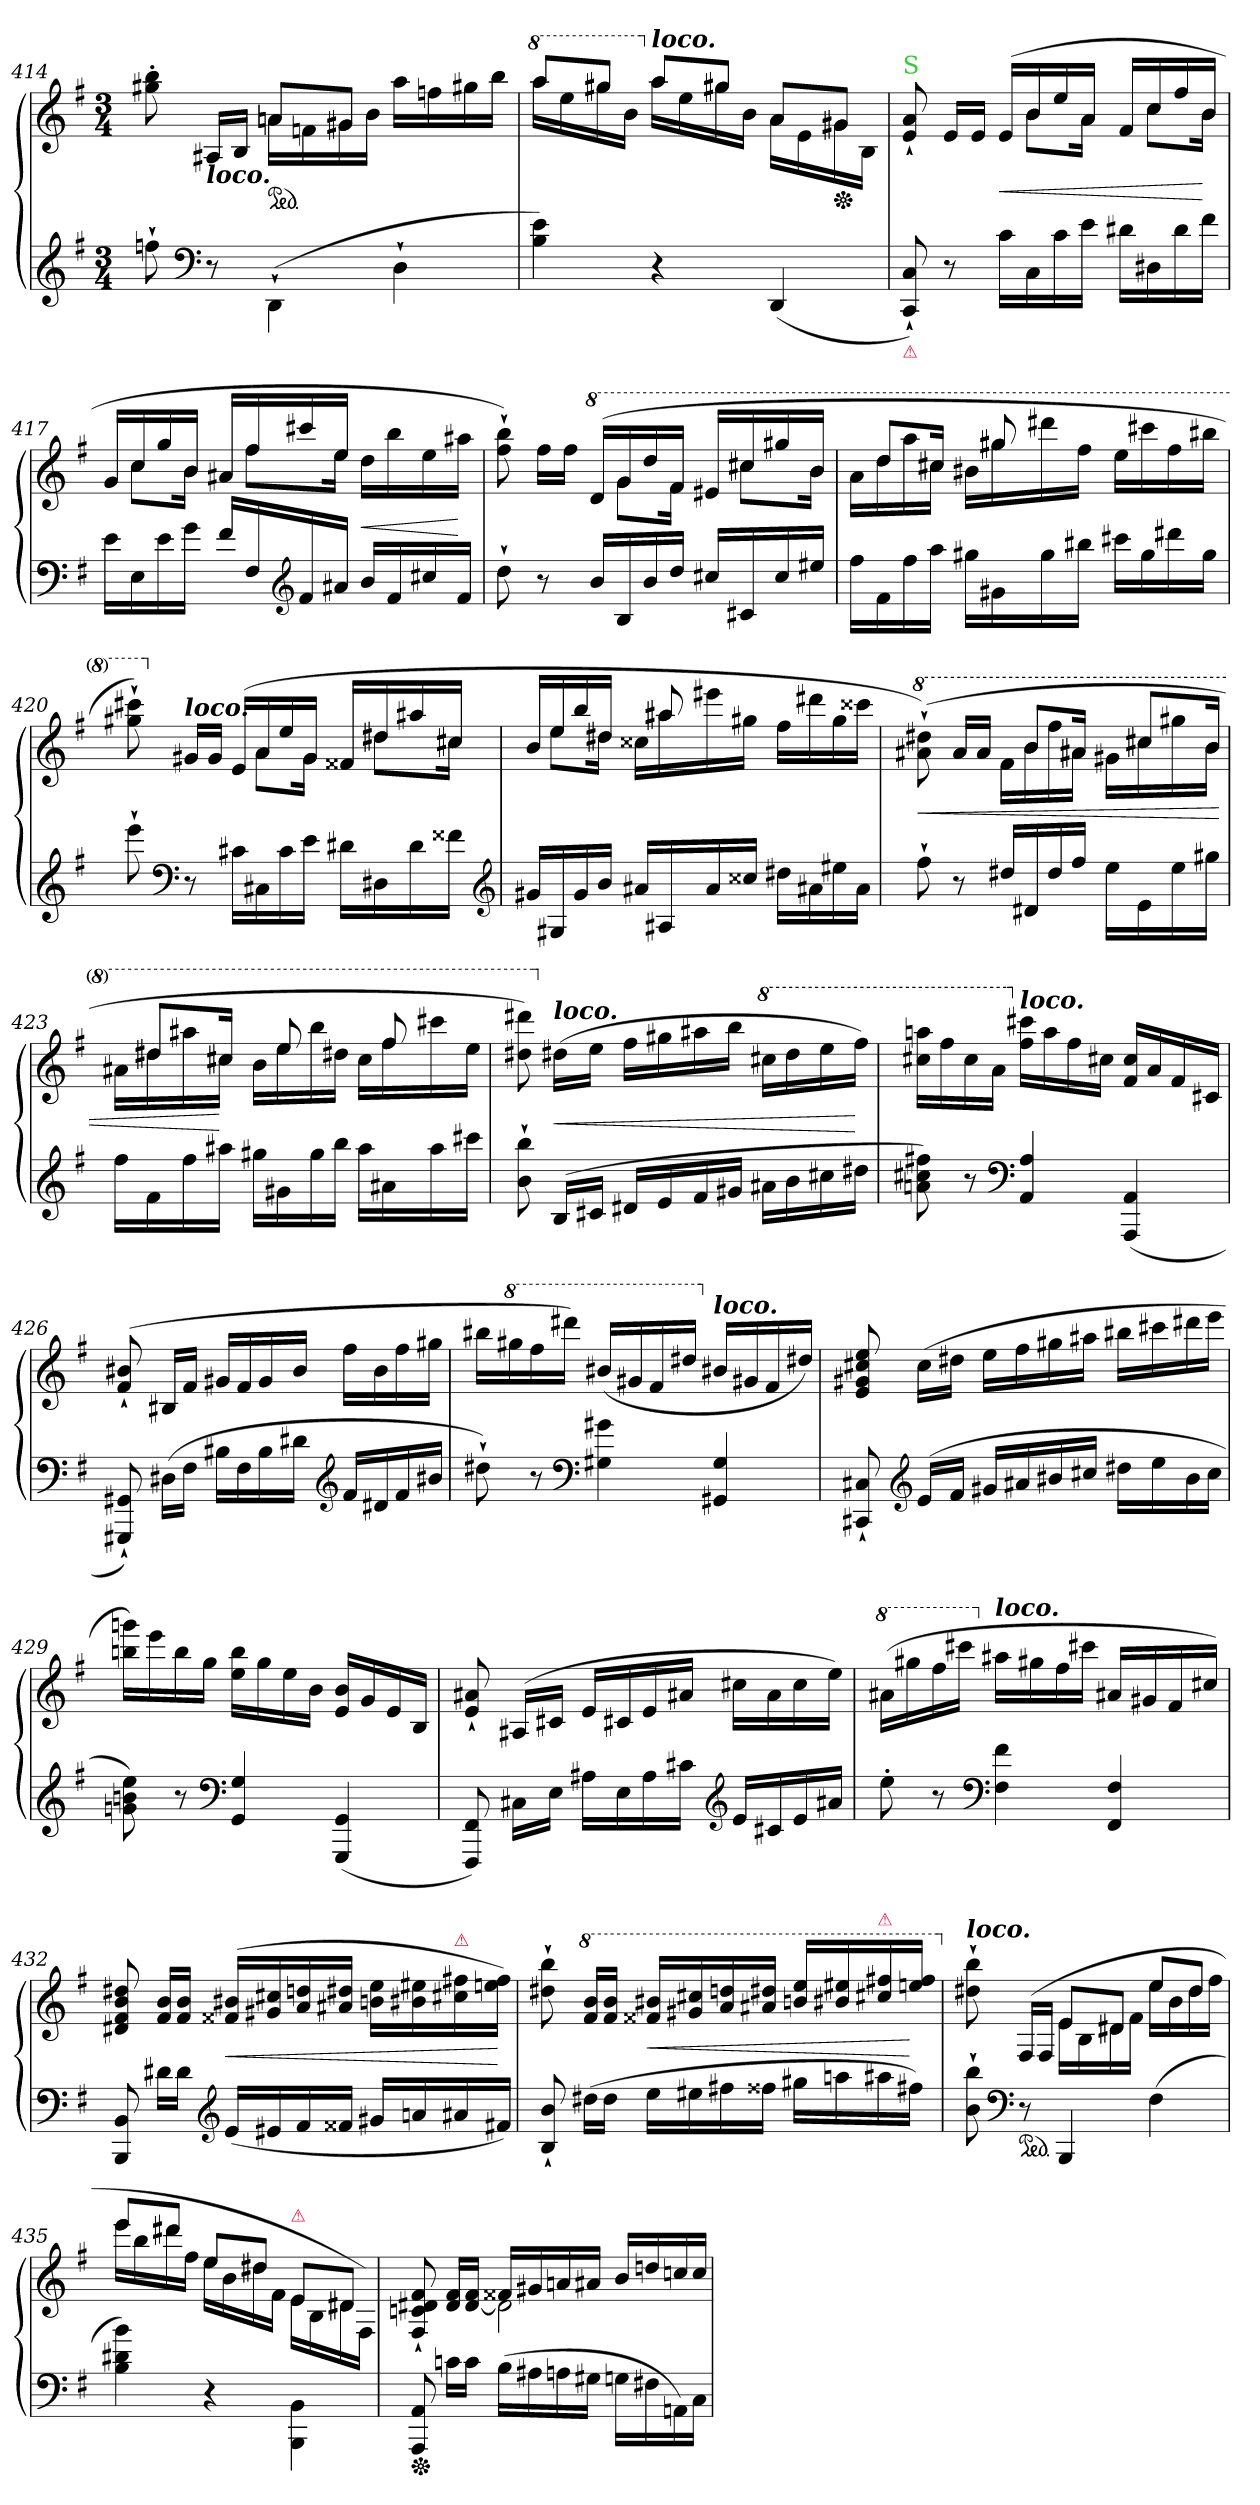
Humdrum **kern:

**kern	**kern	**dynam
*part1	*part1	*part1
*staff2	*staff1	*staff1/2
*clefG2	*clefG2	*
*k[f#]	*k[f#]	*
*M3/4	*M3/4	*
=414	=414	=414
*	*^	*
8ffn`>	8gg#X' 8bb'	8ryy	.
*clefF4	*	*	*
!	!LO:TX:b:Bi:t=loco.	!	!
8r	8ryy	16A#XLL	.
.	.	16B/JJ	.
*	*ped	*	*
(>4DD`>\	8anL	16anLL	.
.	.	16fn	.
.	8g#XJ	16g#X	.
.	.	16bJJ	.
4D`>	4ryy	16aa\LL	.
.	.	16ffn	.
.	.	16gg#X	.
.	.	16bbJJ	.
=415	=415	=415	=415
*	*8va	*	*
4B 4e)	8aaaL	16aaaLL	.
.	.	16eee	.
.	8ggg#XJ	16ggg#X	.
.	.	16bbJJ	.
*	*X8va	*	*
!	!LO:TX:a:Bi:t=loco.	!	!
4r	8aaL	16aaLL	.
.	.	16ee	.
.	8gg#XJ	16gg#X	.
.	.	16bJJ	.
(<4DD	8aL	16aLL	.
.	.	16e	.
*	*Xped	*	*
.	8g#XJ	16g#X	.
.	.	16BJJ	.
=416	=416	=416	=416
!	!LO:TX:a:color=limegreen:t=S	!	!
!LO:TX:b:color=crimson:t=⚠	!	!	!
8CC` 8C`)	8e`< 8a`<	8ryy	.
8r	16eLL	8ryy	.
.	16eJJ	.	.
16cLL	(>16e/LL	16ryy	<
16C	16b	8b\L	.
16c	16ee	.	.
16eJJ	16aJJ	16aJk	.
16d#XLL	16f#/LL	16ryy	.
16D#X	16cc	8cc\L	.
16d#	16ff#	.	.
16f#JJ	16bJJ	16bJk	[
=417	=417	=417	=417
16eLL	16gLL	16ryy	.
16E	16cc	8ccL	.
16e	16gg	.	.
16gJJ	16bJJ	16bJk	.
16f#/LL	16a#XLL	16ryy	.
16F#	16ff#	8ff#L	.
*clefG2	*	*	*
16f#	16ccc#X	.	.
16a#XJJ	16eeJJ	16eeJk	.
16b/LL	16ddLL	4ryy	<
16f#	16bb	.	.
16cc#X	16ee	.	.
16f#JJ	16aa#XJJ	.	[
=418	=418	=418	=418
8dd`	8ff#`> 8bb`>)	4ryy	.
8r	16ff#LL	.	.
.	16ff#JJ	.	.
*	*8va	*	*
16b/LL	(>16dd/LL	16ryy	.
16B	16gg	8gg\L	.
16b	16ddd	.	.
16ddJJ	16ff#JJ	16ff#Jk	.
16cc#X/LL	16ee#X/LL	16ryy	.
16c#X	16ccc#X	8ccc#X\L	.
16cc#	16ggg#X	.	.
16ee#XJJ	16bbJJ	16bbJk	.
=419	=419	=419	=419
16ff#LL	16ryy	16aaLL	.
16f#	8dddL	16ddd	.
16ff#	.	16aaa	.
16aaJJ	16ccc#XJk	16ccc#XJJ	.
16gg#XLL	16ryy	16bb#XLL	.
16g#X	8ggg#X	16ggg#X	.
16gg#	.	16dddd#X	.
16bb#XJJ	16ryy	16fff#JJ	.
16ccc#XLL	4ryy	16eeeLL	.
16gg#	.	16cccc#X	.
16ddd#X	.	16fff#	.
16gg#JJ	.	16bbb#XJJ	.
=420	=420	=420	=420
8eee`>	8ggg#X`<\ 8cccc#X`<\)	4ryy	.
*clefF4	*	*	*
*	*X8va	*	*
!	!LO:TX:a:Bi:t=loco.	!	!
8r	16g#XLL	.	.
.	16g#JJ	.	.
16c#XLL	(>16eLL	16ryy	.
16C#X	16a	8aL	.
16c#	16ee	.	.
16eJJ	16g#JJ	16g#Jk	.
16d#XLL	16f##XLL	16ryy	.
16D#X	16dd#X	8dd#XL	.
16d#	16aa#X	.	.
16f##XJJ	16cc#XJJ	16cc#XJk	.
*clefG2	*	*	*
=421	=421	=421	=421
16g#XLL	16b/LL	16ryy	.
16G#X	16ee	8ee\L	.
16g#	16bb	.	.
16bJJ	16dd#XJJ	16dd#XJk	.
16a#XLL	16cc##X\LL	16ryy	.
16A#X	16aa#X	8aa#X/	.
16a#	16eee#X	.	.
16cc##XJJ	16gg#XJJ	16ryy	.
16dd#XLL	16ff#LL	4ryy	.
16a#X	16ddd#X	.	.
16ee#X	16gg#	.	.
16a#JJ	16ccc##XJJ	.	.
=422	=422	=422	=422
*	*8va	*	*
8ff#`>	(>8aa#X`>\ 8ddd#X`>\)	8ryy	<
8r	8ryy	16aa#/LL	.
.	.	16aa#JJ	.
16dd#XLL	16ryy	16ff#LL	.
16d#X	8bbL	16bb	.
16dd#	.	16fff#	.
16ff#JJ	16aa#XJk	16aa#XJJ	.
16eeLL	16ryy	16gg#XLL	.
16e	8ccc#XL	16ccc#X	.
16ee	.	16ggg#X	.
16gg#XJJ	16bbJk	16bbJJ	.
=423	=423	=423	=423
16ff#LL	16ryy	16aa#XLL	.
16f#	8ddd#XL	16ddd#X	.
16ff#	.	16aaa#X	.
16aa#XJJ	16ccc#XJk	16ccc#XJJ	[
16gg#XLL	16ryy	16bbLL	.
16g#X	8eee	16eee	.
16gg#	.	16bbb	.
16bbJJ	8ryy	16ddd#XJJ	.
16aa#LL	.	16ccc#LL	.
16a#X	8fff#	16fff#	.
16aa#	.	16cccc#X	.
16ccc#XJJ	16ryy	16eeeJJ	.
*	*v	*v	*
=424	=424	=424
8b`> 8bb`>	8ddd#X 8dddd#X)	.
*	*X8va	*
!	!LO:TX:a:Bi:t=loco.	!
(>16B/LL	(>16dd#XLL	<
16c#XJJ	16eeJJ	.
16d#X/LL	16ff#LL	.
16e	16gg#X	.
16f#	16aa#X	.
16g#XJJ	16bbJJ	.
*	*8va	*
16a#XLL	16ccc#XLL	.
16b	16ddd#	.
16cc#X	16eee	.
16dd#XJJ	16fff#JJ)	[
=425	=425	=425
8an 8cc#X 8ff#X)	16ccc#X 16aaanLL	.
.	16fff#	.
8r	16ccc#	.
.	16aaJJ	.
*clefF4	*	*
*	*X8va	*
!	!LO:TX:a:Bi:t=loco.	!
4AA/ 4A/	16ff# 16ccc#XLL	.
.	16aa	.
.	16ff#	.
.	16cc#XJJ	.
(<4AAA 4AA	16f# 16cc#LL	.
.	16a	.
.	16f#	.
.	16c#XJJ	.
=426	=426	=426
8GGG#X`< 8GG#X`<)	(>8f#`< 8b#X`<	.
(>16D#XLL	16B#XLL	.
16F#JJ	16f#JJ	.
16B#XLL	16g#XLL	.
16F#	16f#	.
16B#	16g#	.
16d#XJJ	16b#JJ	.
*clefG2	*	*
16f#/LL	16ff#LL	.
16d#X	16b#	.
16f#	16ff#	.
16b#XJJ	16gg#XJJ	.
=427	=427	=427
8dd#X`>)	16bb#XLL	.
*	*8va	*
.	16ggg#X	.
8r	16fff#	.
.	16dddd#XJJ)	.
*clefF4	*	*
4G#X 4g#X	(>16bb#X/LL	.
.	16gg#X	.
.	16ff#	.
.	16ddd#XJJ	.
*	*X8va	*
!	!LO:TX:a:Bi:t=loco.	!
4GG#X/ 4G#/	16b#X/LL	.
.	16g#X	.
.	16f#	.
.	16dd#XJJ)	.
=428	=428	=428
8CC#X`< 8C#X`<	8e 8g#X 8cc#X 8ee	.
*clefG2	*	*
(>16e/LL	(>16cc#LL	.
16f#JJ	16dd#XJJ	.
16g#X/LL	16eeLL	.
16a#X	16ff#	.
16b#X	16gg#X	.
16cc#XJJ	16aa#XJJ	.
16dd#XLL	16bb#XLL	.
16ee	16ccc#X	.
16b#	16ddd#X	.
16cc#JJ	16eeeJJ	.
=429	=429	=429
8gn 8bn 8ee)	16bbn 16gggnLL)	.
.	16eee	.
8r	16bb	.
.	16ggJJ	.
*clefF4	*	*
4GG/ 4G/	16ee 16bbLL	.
.	16gg	.
.	16ee	.
.	16bJJ	.
(<4GGG 4GG	16e 16bLL	.
.	16g	.
.	16e	.
.	16BJJ	.
=430	=430	=430
8FFF# 8FF#)	8e`< 8a#X`<	.
16C#XLL	(>16A#XLL	.
16EJJ	16c#XJJ	.
16A#jLL	16eLL	.
16E	16c#X	.
16A#	16e	.
16c#XJJ	16a#XJJ	.
*clefG2	*	*
16eLL	16cc#XLL	.
16c#X	16a#	.
16e	16cc#	.
16a#XJJ	16eeJJ)	.
=431	=431	=431
*	*8va	*
8ee'>	(>16aa#X\LL	.
.	16ggg#X	.
8r	16fff#	.
.	16cccc#XJJ	.
*clefF4	*	*
*	*X8va	*
!	!LO:TX:a:Bi:t=loco.	!
4F# 4f#	16aa#XLL	.
.	16gg#X	.
.	16ff#	.
.	16ccc#XJJ	.
4FF# 4F#	16a#X/LL	.
.	16g#X	.
.	16f#	.
.	16cc#XJJ)	.
=432	=432	=432
8BBB 8BB	8d#X 8f# 8b 8dd#X	.
16d#XLL	16f# 16bLL	.
16d#JJ	16f# 16bJJ	.
*clefG2	*	*
(<16eLL	(>16f##X 16b#XLL	<
16e#X	16g#X 16cc#X	.
16f#	16a 16ddn	.
16f##XJJ	16a#X 16dd#XJJ	.
16g#XLL	16bn\ 16ee\LL	.
16an	16b#X 16ee#X	.
!	!LO:TX:a:color=crimson:t=⚠	!
16a#X	16cc#X 16ff#X	.
16f#XJJ)	16een 16ff#JJ)	[
=433	=433	=433
8B`< 8b`<	8dd#X`> 8bb`>	.
*	*8va	*
(>16dd#XLL	16ff# 16bbLL	.
16dd#JJ	16ff# 16bbJJ	.
16eeLL	16ff##X 16bb#XLL	<
16ee#X	16gg#X 16ccc#X	.
16ff#X	16aa 16dddn	.
16ff##XJJ	16aa#X 16ddd#XJJ	.
16gg#XLL	16bbn/ 16eee/LL	.
16aan	16bb#X 16eee#X	.
!	!LO:TX:a:color=crimson:t=⚠	!
16aa#X	16ccc#X 16fff#X	.
16ff#XJJ)	16eeen 16fff#JJ	[
=434	=434	=434
*	*X8va	*
*	*^	*
!	!LO:TX:a:Bi:t=loco.	!	!
8b`> 8bb`>	4ryy	8dd#X`> 8bb`>	.
*clefF4	*	*	*
*ped	*	*	*
8r	.	(>16F#/LL	.
.	.	16F#/JJ	.
4BBB	8eL	16eLL	.
.	.	16B	.
.	8d#XJ	16d#X	.
.	.	16f#JJ	.
(>4F#	8eeL	16eeLL	.
.	.	16b	.
.	8dd#J	16dd#	.
.	.	16ff#JJ	.
=435	=435	=435	=435
4B 4d#X 4b)	8eeeL	16eeeLL	.
.	.	16bb	.
.	8ddd#XJ	16ddd#X	.
.	.	16ff#JJ	.
4r	8eeL	16eeLL	.
.	.	16b	.
.	8dd#XJ	16dd#X	.
.	.	16f#JJ	.
!	!LO:TX:a:color=crimson:t=⚠	!	!
4BBB\ 4BB\	8e/L	16e\LL	.
.	.	16B\	.
.	8d#XJ	16d#X\	.
.	.	16F#/JJ)	.
=436	=436	=436	=436
!LO:TX:a:color=crimson:t=⚠	!	!	!
*Xped	*	*	*
8AAA 8AA	8F#`< 8cn`< 8d#X`< 8f#`<	8ryy	.
16cnLL	8ryy	16d# 16f#LL	.
16cJJ	.	[16d# 16f#JJ	.
(>16BLL	16f##XLL	2d#]	.
16A#X	16g#X	.	.
16An	16an	.	.
16G#XJJ	16a#XJJ	.	.
16GnLL	16bLL	.	.
16F#X	16ddn	.	.
16AAn)	16ccn	.	.
16CJJ	16ccJJ	.	.
*	*v	*v	*
=	=	=
*-	*-	*-
